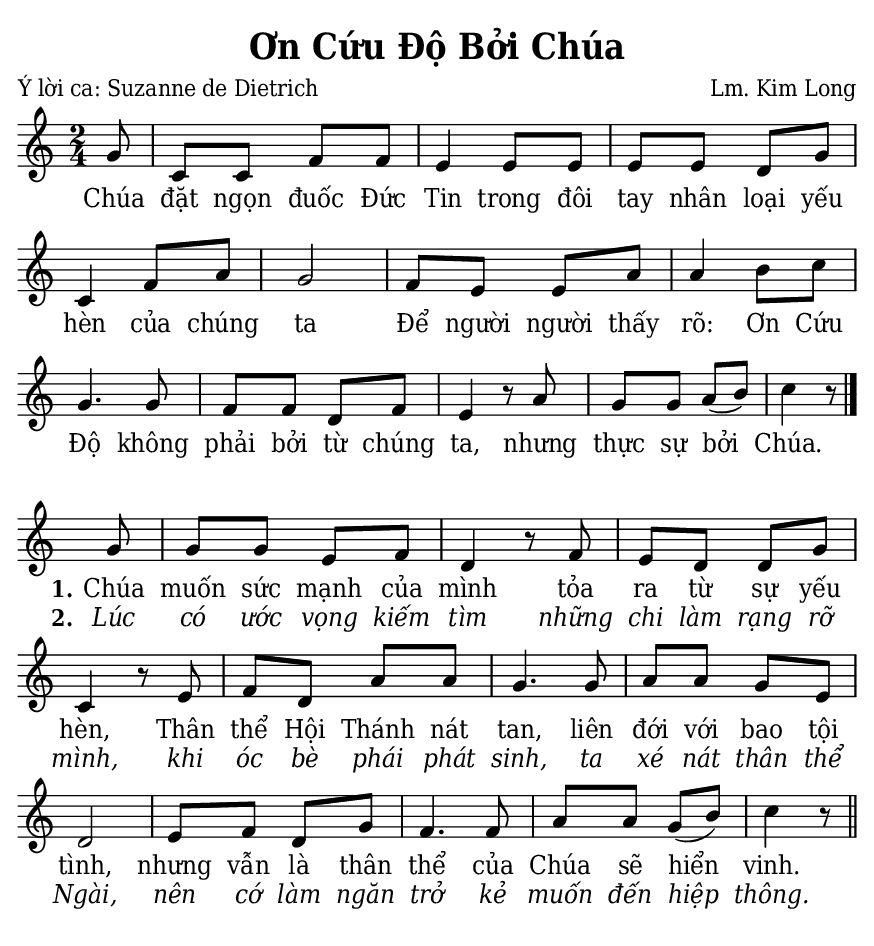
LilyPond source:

% Cài đặt chung
\version "2.24.3"
\include "english.ly"

\header {
  title = "Ơn Cứu Độ Bởi Chúa"
  poet = "Ý lời ca: Suzanne de Dietrich"
  composer = "Lm. Kim Long"
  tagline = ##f
}

% Nhạc
nhacPhanMot = \relative c'' {
  \key c \major
  \time 2/4
  \partial 8 g8 |
  c, c f f |
  e4 e8 e |
  e e d g |
  c,4 f8 a |
  g2 |
  f8 e e a |
  a4 b8 c |
  g4. g8 |
  f f d f |
  e4 r8 a |
  g g a (b) |
  c4 r8 \bar "|."
}

nhacPhanHai = \relative c'' {
  \key c \major
  \time 2/4
  \partial 8 g8 |
  g g e f |
  d4 r8 f |
  e d d g |
  c,4 r8 e |
  f d a' a |
  g4. g8 |
  a a g e |
  d2 |
  e8 f d g |
  f4. f8 |
  a a g (b) |
  c4 r8 \bar "||"
}

% Lời
loiPhanMot = \lyricmode {
  Chúa đặt ngọn đuốc Đức Tin trong đôi tay nhân loại yếu hèn của chúng ta
  Để người người thấy rõ: Ơn Cứu Độ không phải bởi từ chúng ta,
  nhưng thực sự bởi Chúa.
}

loiPhanHai = \lyricmode {
  <<
    {
      \set stanza = "1."
      Chúa muốn sức mạnh của mình tỏa ra từ sự yếu hèn,
      Thân thể Hội Thánh nát tan, liên đới với bao tội tình,
      nhưng vẫn là thân thể của Chúa sẽ hiển vinh.
    }
    \new Lyrics {
	    \set associatedVoice = "beSop"
	    \set stanza = "2."
      \override Lyrics.LyricText.font-shape = #'italic
      Lúc có ước vọng kiếm tìm những chi làm rạng rỡ mình,
      khi óc bè phái phát sinh, ta xé nát thân thể Ngài,
      nên cớ làm ngăn trở kẻ muốn đến hiệp thông.
    }
  >>
}

% Dàn trang
\paper {
  #(set-paper-size "a5")
  top-margin = 3\mm
  bottom-margin = 3\mm
  left-margin = 3\mm
  right-margin = 3\mm
  indent = #0
  #(define fonts
	 (make-pango-font-tree "Deja Vu Serif Condensed"
	 		       "Deja Vu Serif Condensed"
			       "Deja Vu Serif Condensed"
			       (/ 20 20)))
  print-page-number = ##f
}

\score {
  <<
    \new Staff <<
        \clef treble
        \new Voice = beSop {
          \nhacPhanMot
        }
      \new Lyrics \lyricsto beSop \loiPhanMot
    >>
  >>
  \layout {
    \override Lyrics.LyricSpace.minimum-distance = #1.5
    \override Score.BarNumber.break-visibility = ##(#f #f #f)
    \override Score.SpacingSpanner.uniform-stretching = ##t
    ragged-last = ##f
  }
}

\score {
  <<
    \new Staff <<
        \clef treble
        \new Voice = beSop {
          \nhacPhanHai
        }
      \new Lyrics \lyricsto beSop \loiPhanHai
    >>
  >>
  \layout {
    \override Staff.TimeSignature.transparent = ##t
    \override Lyrics.LyricSpace.minimum-distance = #1.5
    \override Score.BarNumber.break-visibility = ##(#f #f #f)
    \override Score.SpacingSpanner.uniform-stretching = ##t
    ragged-last = ##f
  }
}
